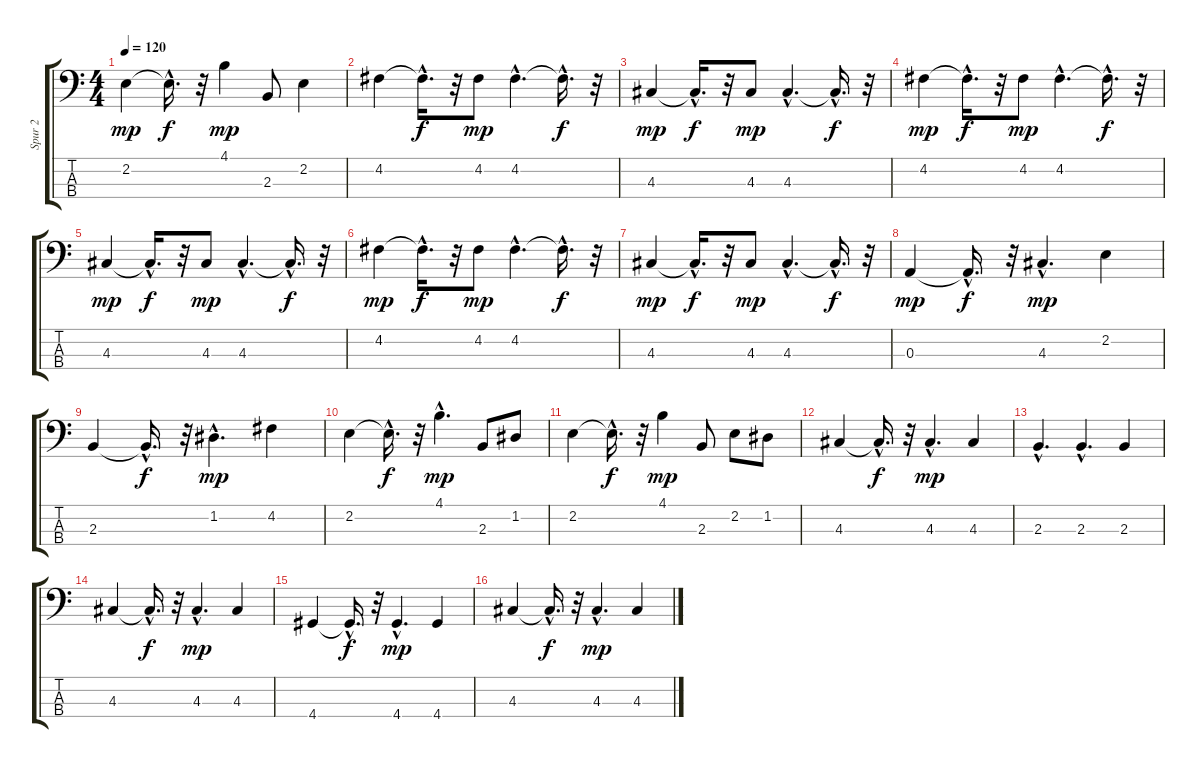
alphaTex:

\track ("Spur 2" "Spur 2") {instrument fretlessbass}
\staff {score tabs}
\tuning (G2 D2 A1 E1) {hide}
\ts (4 4)
\tempo 120
\clef f4
\ks c
2.2.4{dy mp} 2.2{hac t}.16{d dy f} r.32 4.1.4{dy mp} 2.3.8 2.2.4 |
4.2.4 4.2{hac t}.16{d dy f} r.32 4.2.8{dy mp} 4.2{hac}.4{d} 4.2{hac t}.16{d dy f} r.32 |
4.3.4{dy mp} 4.3{hac t}.16{d dy f} r.32 4.3.8{dy mp} 4.3{hac}.4{d} 4.3{hac t}.16{d dy f} r.32 |
4.2.4{dy mp} 4.2{hac t}.16{d dy f} r.32 4.2.8{dy mp} 4.2{hac}.4{d} 4.2{hac t}.16{d dy f} r.32 |
4.3.4{dy mp} 4.3{hac t}.16{d dy f} r.32 4.3.8{dy mp} 4.3{hac}.4{d} 4.3{hac t}.16{d dy f} r.32 |
4.2.4{dy mp} 4.2{hac t}.16{d dy f} r.32 4.2.8{dy mp} 4.2{hac}.4{d} 4.2{hac t}.16{d dy f} r.32 |
4.3.4{dy mp} 4.3{hac t}.16{d dy f} r.32 4.3.8{dy mp} 4.3{hac}.4{d} 4.3{hac t}.16{d dy f} r.32 |
0.3.4{dy mp} 0.3{hac t}.16{d dy f} r.32 4.3{hac}.4{d dy mp} 2.2.4 |
2.3.4 2.3{hac t}.16{d dy f} r.32 1.2{hac}.4{d dy mp} 4.2.4 |
2.2.4 2.2{hac t}.16{d dy f} r.32 4.1{hac}.4{d dy mp} 2.3.8 1.2.8 |
2.2.4 2.2{hac t}.16{d dy f} r.32 4.1.4{dy mp} 2.3.8 2.2.8 1.2.8 |
4.3.4 4.3{hac t}.16{d dy f} r.32 4.3{hac}.4{d dy mp} 4.3.4 |
2.3{hac}.4{d} 2.3{hac}.4{d} 2.3.4 |
4.3.4 4.3{hac t}.16{d dy f} r.32 4.3{hac}.4{d dy mp} 4.3.4 |
4.4.4 4.4{hac t}.16{d dy f} r.32 4.4{hac}.4{d dy mp} 4.4.4 |
4.3.4 4.3{hac t}.16{d dy f} r.32 4.3{hac}.4{d dy mp} 4.3.4
